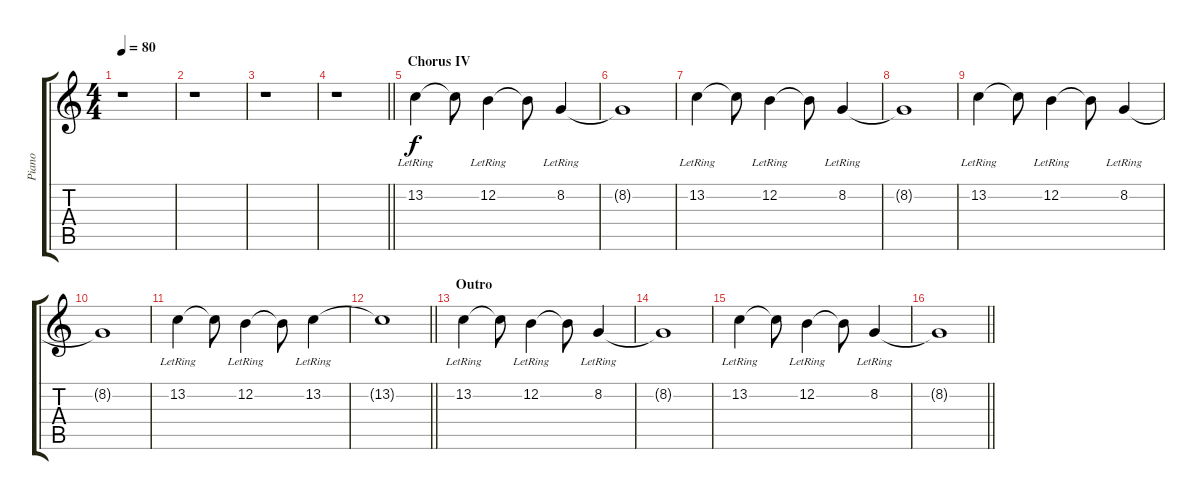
\track ("Piano" "Piano") {instrument electricpiano1}
\staff {score tabs}
\tuning (E4 B3 G3 D3 A2 E2) {hide}
\ts (4 4)
\tempo 80
\clef g2
\ks c
r.1{dy f} |
r.1 |
r.1 |
\barLineRight lightlight
r.1 |
\section ("" "Chorus IV")
13.2{lr}.4 13.2{t}.8 12.2{lr}.4 12.2{t}.8 8.2{lr}.4 |
8.2{t}.1 |
13.2{lr}.4 13.2{t}.8 12.2{lr}.4 12.2{t}.8 8.2{lr}.4 |
8.2{t}.1 |
13.2{lr}.4 13.2{t}.8 12.2{lr}.4 12.2{t}.8 8.2{lr}.4 |
8.2{t}.1 |
13.2{lr}.4 13.2{t}.8 12.2{lr}.4 12.2{t}.8 13.2{lr}.4 |
\barLineRight lightlight
13.2{t}.1 |
\section ("" "Outro")
13.2{lr}.4 13.2{t}.8 12.2{lr}.4 12.2{t}.8 8.2{lr}.4 |
8.2{t}.1 |
13.2{lr}.4 13.2{t}.8 12.2{lr}.4 12.2{t}.8 8.2{lr}.4 |
\barLineRight lightlight
8.2{t}.1
